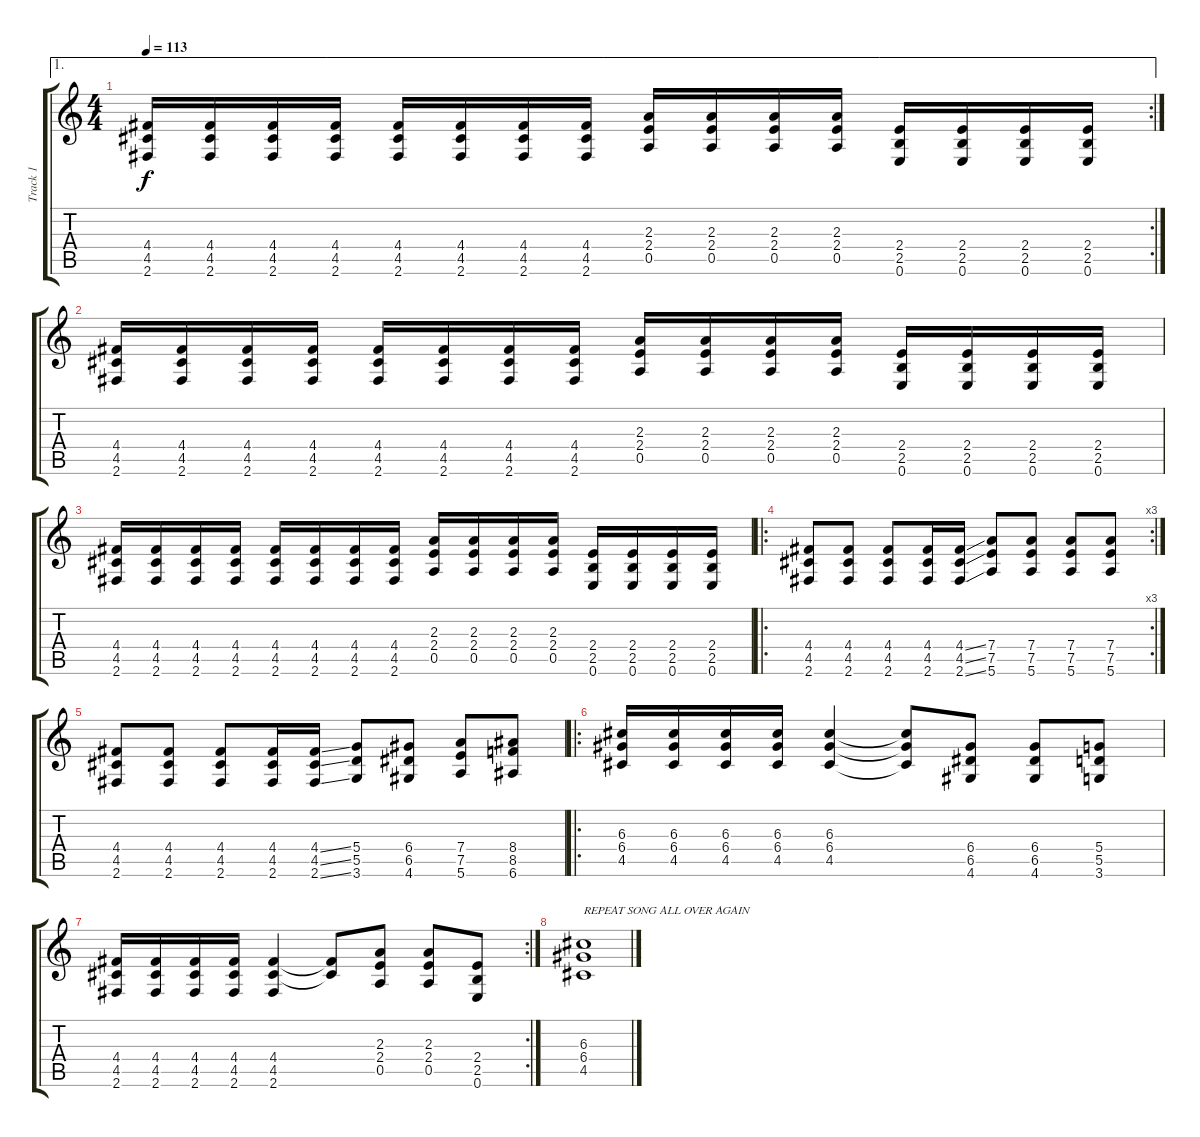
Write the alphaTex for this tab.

\track ("Track 1" "Track 1") {instrument distortionguitar}
\staff {score tabs}
\tuning (E4 B3 G3 D3 A2 E2) {hide}
\ae 1
\rc 2
\ts (4 4)
\tempo 113
\clef g2
\ks c
(4.4 4.5 2.6).16{dy f} (4.4 4.5 2.6).16 (4.4 4.5 2.6).16 (4.4 4.5 2.6).16 (4.4 4.5 2.6).16 (4.4 4.5 2.6).16 (4.4 4.5 2.6).16 (4.4 4.5 2.6).16 (2.3 2.4 0.5).16 (2.3 2.4 0.5).16 (2.3 2.4 0.5).16 (2.3 2.4 0.5).16 (2.4 2.5 0.6).16 (2.4 2.5 0.6).16 (2.4 2.5 0.6).16 (2.4 2.5 0.6).16 |
(4.4 4.5 2.6).16 (4.4 4.5 2.6).16 (4.4 4.5 2.6).16 (4.4 4.5 2.6).16 (4.4 4.5 2.6).16 (4.4 4.5 2.6).16 (4.4 4.5 2.6).16 (4.4 4.5 2.6).16 (2.3 2.4 0.5).16 (2.3 2.4 0.5).16 (2.3 2.4 0.5).16 (2.3 2.4 0.5).16 (2.4 2.5 0.6).16 (2.4 2.5 0.6).16 (2.4 2.5 0.6).16 (2.4 2.5 0.6).16 |
(4.4 4.5 2.6).16 (4.4 4.5 2.6).16 (4.4 4.5 2.6).16 (4.4 4.5 2.6).16 (4.4 4.5 2.6).16 (4.4 4.5 2.6).16 (4.4 4.5 2.6).16 (4.4 4.5 2.6).16 (2.3 2.4 0.5).16 (2.3 2.4 0.5).16 (2.3 2.4 0.5).16 (2.3 2.4 0.5).16 (2.4 2.5 0.6).16 (2.4 2.5 0.6).16 (2.4 2.5 0.6).16 (2.4 2.5 0.6).16 |
\ro
\rc 3
(4.4 4.5 2.6).8 (4.4 4.5 2.6).8 (4.4 4.5 2.6).8 (4.4 4.5 2.6).16 (4.4{ss} 4.5{ss} 2.6{ss}).16 (7.4 7.5 5.6).8 (7.4 7.5 5.6).8 (7.4 7.5 5.6).8 (7.4 7.5 5.6).8 |
(4.4 4.5 2.6).8 (4.4 4.5 2.6).8 (4.4 4.5 2.6).8 (4.4 4.5 2.6).16 (4.4{ss} 4.5{ss} 2.6{ss}).16 (5.4 5.5 3.6).8 (6.4 6.5 4.6).8 (7.4 7.5 5.6).8 (8.4 8.5 6.6).8 |
\ro
(6.3 6.4 4.5).16{volume 12 balance 16 instrument distortionguitar} (6.3 6.4 4.5).16 (6.3 6.4 4.5).16 (6.3 6.4 4.5).16 (6.3 6.4 4.5).4 (6.3{t} 6.4{t} 4.5{t}).8 (6.4 6.5 4.6).8 (6.4 6.5 4.6).8 (5.4 5.5 3.6).8 |
\rc 2
(4.4 4.5 2.6).16 (4.4 4.5 2.6).16 (4.4 4.5 2.6).16 (4.4 4.5 2.6).16 (4.4 4.5 2.6).4 (4.4{t} 4.5{t}).8 (2.3 2.4 0.5).8 (2.3 2.4 0.5).8 (2.4 2.5 0.6).8 |
(6.3 6.4 4.5).1{txt "REPEAT SONG ALL OVER AGAIN"}
